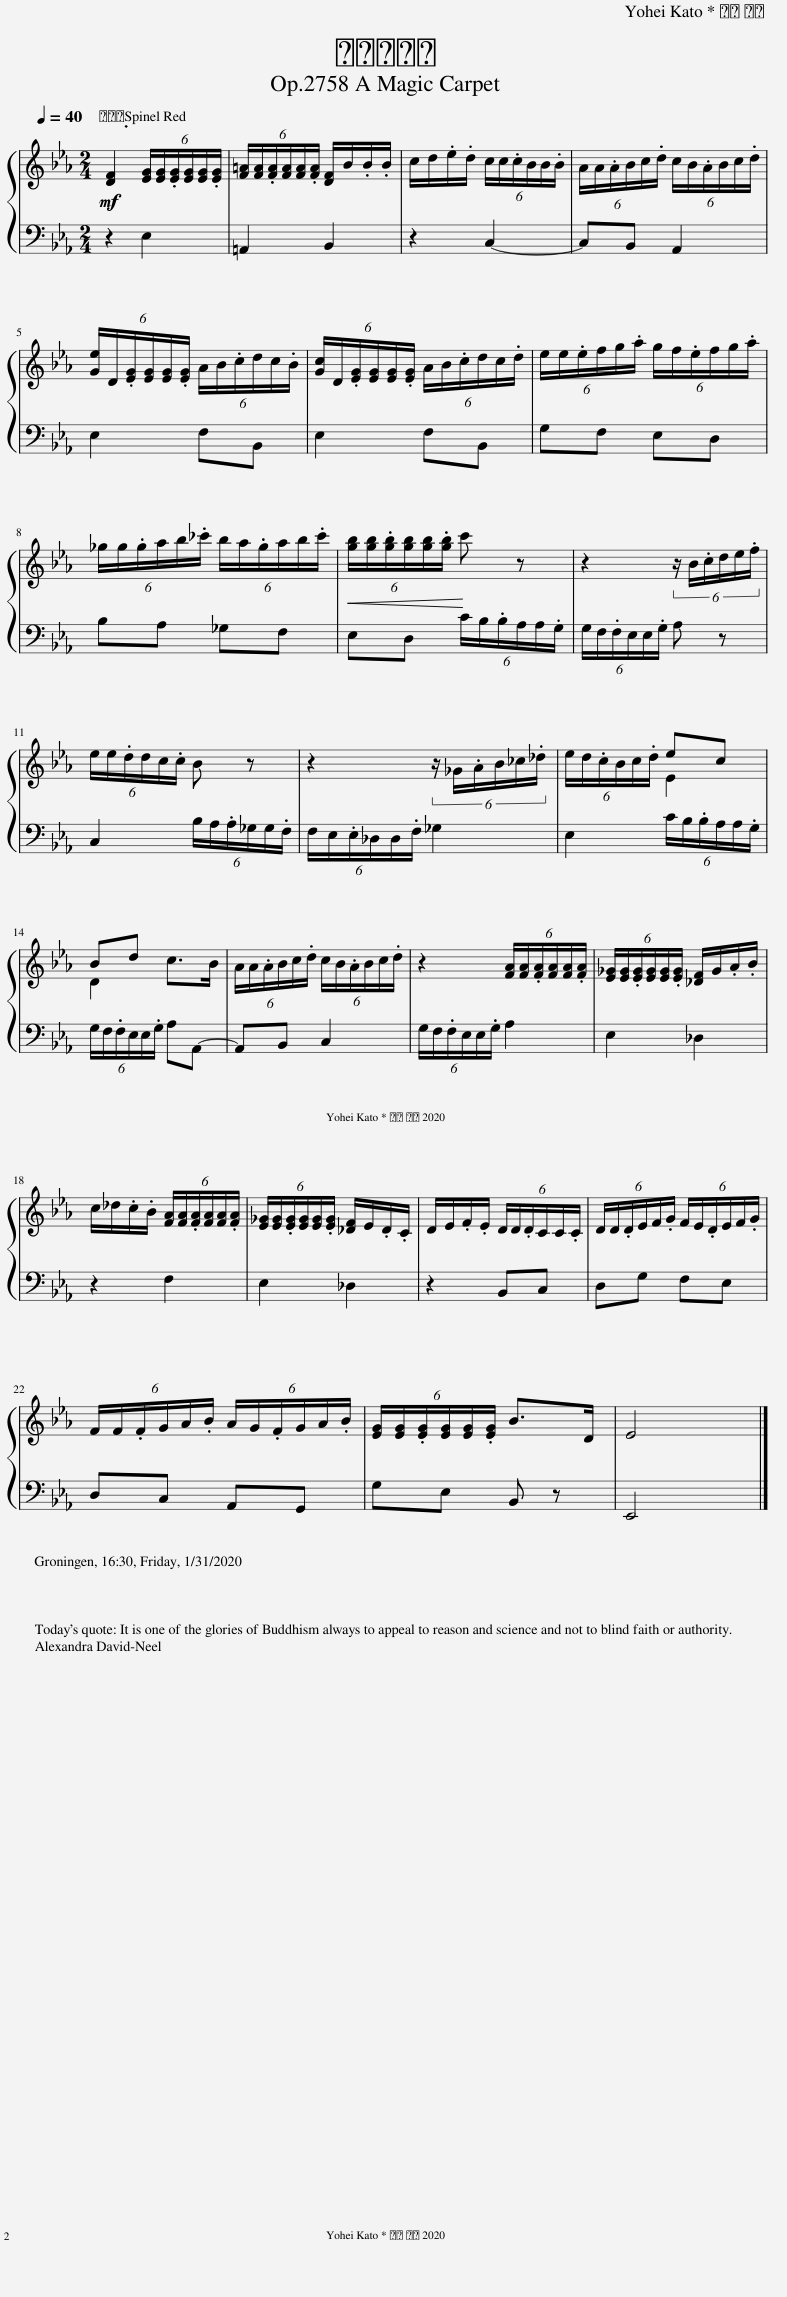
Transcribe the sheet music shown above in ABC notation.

X:1
%%score { ( 1 3 ) | 2 }
L:1/8
Q:1/4=40
M:2/4
I:linebreak $
K:Eb
V:1 treble
V:3 treble
V:2 bass
V:1
!mf! [DF]2 (6:4:6[EG]/[EG]/.[EG]/[EG]/[EG]/.[EG]/ | (6:4:6[F=A]/[FA]/.[FA]/[FA]/[FA]/.[FA]/ [DF]/B/.B/.B/ | c/d/.e/.d/ (6:4:6c/c/.c/B/B/.B/ | (6:4:6A/A/.A/B/c/.d/ (6:4:6c/B/.A/B/c/.d/ |$ (6:4:6[Ge]/D/.[EG]/[EG]/[EG]/.[EG]/ (6:4:6A/B/.c/d/c/.B/ | %5
 (6:4:6[Gc]/D/.[EG]/[EG]/[EG]/.[EG]/ (6:4:6A/B/.c/d/c/.d/ | (6:4:6e/e/.e/f/g/.a/ (6:4:6g/f/.e/f/g/.a/ |$ (6:4:6_g/g/.g/a/b/._c'/ (6:4:6b/a/.g/a/b/.c'/ |!<(! (6:4:6[gb]/[gb]/.[gb]/[gb]/[gb]/.[gb]/ c' z!<)! | z2 (6:4:6z/ B/.c/d/e/.f/ |$ %10
 (6:4:6e/e/.d/d/c/.c/ B z | z2 (6:4:6z/ _G/.A/B/_c/._d/ | (6:4:6e/d/.c/B/c/.d/ ec |$ Bd c>B | (6:4:6A/A/.A/B/c/.d/ (6:4:6c/B/.A/B/c/.d/ | %15
 z2 (6:4:6[FA]/[FA]/.[FA]/[FA]/[FA]/.[FA]/ | (6:4:6[E_G]/[EG]/.[EG]/[EG]/[EG]/.[EG]/ [_DF]/G/.A/.B/ |$ c/_d/.c/.B/ (6:4:6[FA]/[FA]/.[FA]/[FA]/[FA]/.[FA]/ | (6:4:6[E_G]/[EG]/.[EG]/[EG]/[EG]/.[EG]/ [_DF]/E/.D/.C/ | D/E/.F/.E/ (6:4:6D/D/.D/C/C/.C/ | %20
 (6:4:6D/D/.D/E/F/.G/ (6:4:6F/E/.D/E/F/.G/ |$ (6:4:6F/F/.F/G/A/.B/ (6:4:6A/G/.F/G/A/.B/ | (6:4:6[EG]/[EG]/.[EG]/[EG]/[EG]/.[EG]/ B>D | E4 |] %24
V:2
 z2 E,2 | =A,,2 B,,2 | z2 C,2- | C,B,, A,,2 |$ E,2 F,B,, | %5
 E,2 F,B,, | G,F, E,D, |$ B,A, _G,F, | E,D, (6:4:6C/B,/.B,/A,/A,/.G,/ | (6:4:6G,/F,/.F,/E,/E,/.G,/ A, z |$ %10
 C,2 (6:4:6B,/A,/.A,/_G,/G,/.F,/ | (6:4:6F,/E,/.E,/_D,/D,/.F,/ _G,2 | E,2 (6:4:6C/B,/.B,/A,/A,/.G,/ |$ (6:4:6G,/F,/.F,/E,/E,/.G,/ A,A,,- | A,,B,, C,2 | %15
 (6:4:6G,/F,/.F,/E,/E,/.G,/ A,2 | E,2 _D,2 |$ z2 F,2 | E,2 _D,2 | z2 B,,C, | %20
 D,G, F,E, |$ D,C, A,,G,, | G,E, B,, z | E,,4 |] %24
V:3
 x4 | x4 | x4 | x4 |$ x4 | %5
 x4 | x4 |$ x4 | x4 | x4 |$ %10
 x4 | x4 | x2 E2 |$ D2 x2 | x4 | %15
 x4 | x4 |$ x4 | x4 | x4 | %20
 x4 |$ x4 | x4 | x4 |] %24
